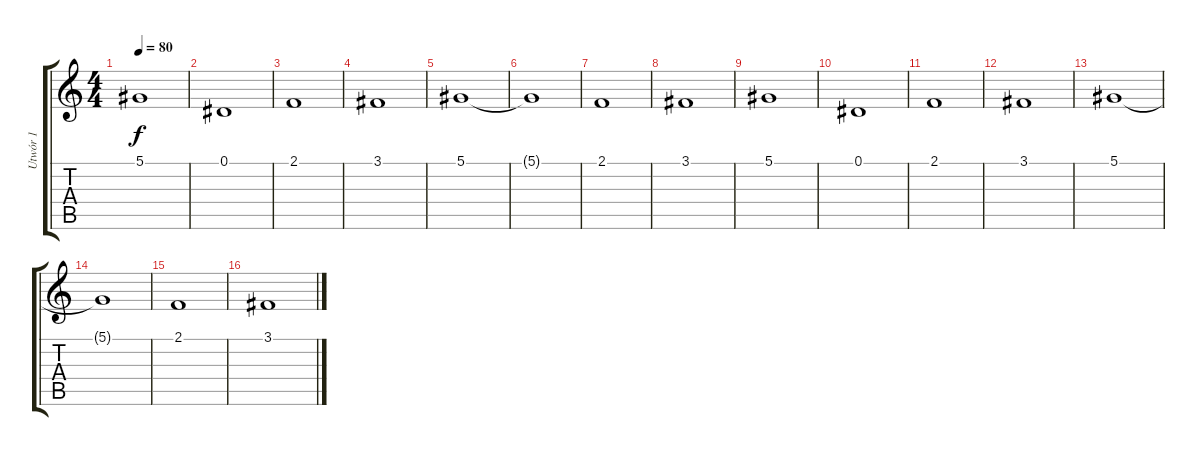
\track ("Utwór 1" "Utwór 1") {instrument synthstrings1}
\staff {score tabs}
\tuning (Eb4 Bb3 Gb3 Db3 Ab2 Eb2) {hide}
\ts (4 4)
\tempo 80
\clef g2
\ks c
5.1.1{dy f} |
0.1.1 |
2.1.1 |
3.1.1 |
5.1.1 |
5.1{t}.1 |
2.1.1 |
3.1.1 |
5.1.1 |
0.1.1 |
2.1.1 |
3.1.1 |
5.1.1 |
5.1{t}.1 |
2.1.1 |
3.1.1
